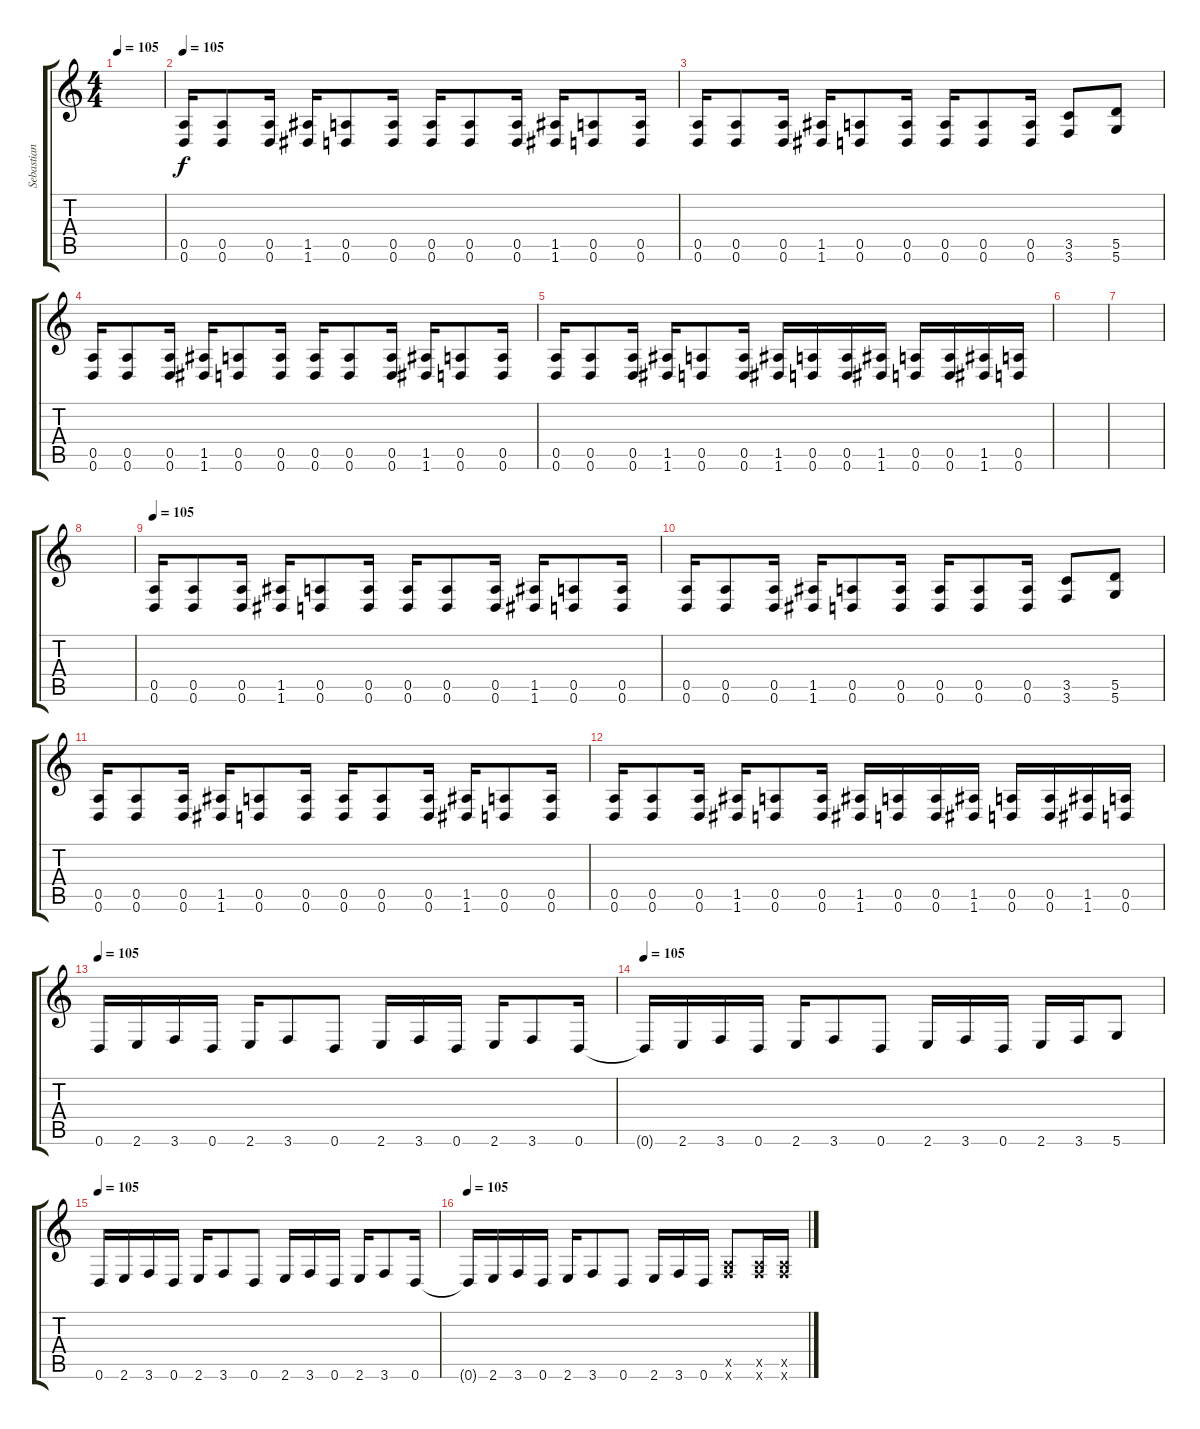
\track ("Sebastian Marino" "Sebastian ") {instrument distortionguitar}
\staff {score tabs}
\tuning (E4 B3 G3 D3 A2 D2) {hide}
\ts (4 4)
\tempo 105
\clef g2
\ks c
|
\tempo 105
(0.5 0.6).16 (0.5 0.6).8 (0.5 0.6).16 (1.5 1.6).16 (0.5 0.6).8 (0.5 0.6).16 (0.5 0.6).16 (0.5 0.6).8 (0.5 0.6).16 (1.5 1.6).16 (0.5 0.6).8 (0.5 0.6).16 |
(0.5 0.6).16 (0.5 0.6).8 (0.5 0.6).16 (1.5 1.6).16 (0.5 0.6).8 (0.5 0.6).16 (0.5 0.6).16 (0.5 0.6).8 (0.5 0.6).16 (3.5 3.6).8 (5.5 5.6).8 |
(0.5 0.6).16 (0.5 0.6).8 (0.5 0.6).16 (1.5 1.6).16 (0.5 0.6).8 (0.5 0.6).16 (0.5 0.6).16 (0.5 0.6).8 (0.5 0.6).16 (1.5 1.6).16 (0.5 0.6).8 (0.5 0.6).16 |
(0.5 0.6).16 (0.5 0.6).8 (0.5 0.6).16 (1.5 1.6).16 (0.5 0.6).8 (0.5 0.6).16 (1.5 1.6).16 (0.5 0.6).16 (0.5 0.6).16 (1.5 1.6).16 (0.5 0.6).16 (0.5 0.6).16 (1.5 1.6).16 (0.5 0.6).16 |
|
|
|
\tempo 105
(0.5 0.6).16 (0.5 0.6).8 (0.5 0.6).16 (1.5 1.6).16 (0.5 0.6).8 (0.5 0.6).16 (0.5 0.6).16 (0.5 0.6).8 (0.5 0.6).16 (1.5 1.6).16 (0.5 0.6).8 (0.5 0.6).16 |
(0.5 0.6).16 (0.5 0.6).8 (0.5 0.6).16 (1.5 1.6).16 (0.5 0.6).8 (0.5 0.6).16 (0.5 0.6).16 (0.5 0.6).8 (0.5 0.6).16 (3.5 3.6).8 (5.5 5.6).8 |
(0.5 0.6).16 (0.5 0.6).8 (0.5 0.6).16 (1.5 1.6).16 (0.5 0.6).8 (0.5 0.6).16 (0.5 0.6).16 (0.5 0.6).8 (0.5 0.6).16 (1.5 1.6).16 (0.5 0.6).8 (0.5 0.6).16 |
(0.5 0.6).16 (0.5 0.6).8 (0.5 0.6).16 (1.5 1.6).16 (0.5 0.6).8 (0.5 0.6).16 (1.5 1.6).16 (0.5 0.6).16 (0.5 0.6).16 (1.5 1.6).16 (0.5 0.6).16 (0.5 0.6).16 (1.5 1.6).16 (0.5 0.6).16 |
\tempo 105
0.6.16 2.6.16 3.6.16 0.6.16 2.6.16 3.6.8 0.6.8 2.6.16 3.6.16 0.6.16 2.6.16 3.6.8 0.6.16 |
\tempo 105
0.6{t}.16 2.6.16 3.6.16 0.6.16 2.6.16 3.6.8 0.6.8 2.6.16 3.6.16 0.6.16 2.6.16 3.6.16 5.6.8 |
\tempo 105
0.6.16 2.6.16 3.6.16 0.6.16 2.6.16 3.6.8 0.6.8 2.6.16 3.6.16 0.6.16 2.6.16 3.6.8 0.6.16 |
\tempo 105
0.6{t}.16 2.6.16 3.6.16 0.6.16 2.6.16 3.6.8 0.6.8 2.6.16 3.6.16 0.6.16 (0.5{x} 3.6{x}).8 (0.5{x} 3.6{x}).16 (0.5{x} 3.6{x}).16
